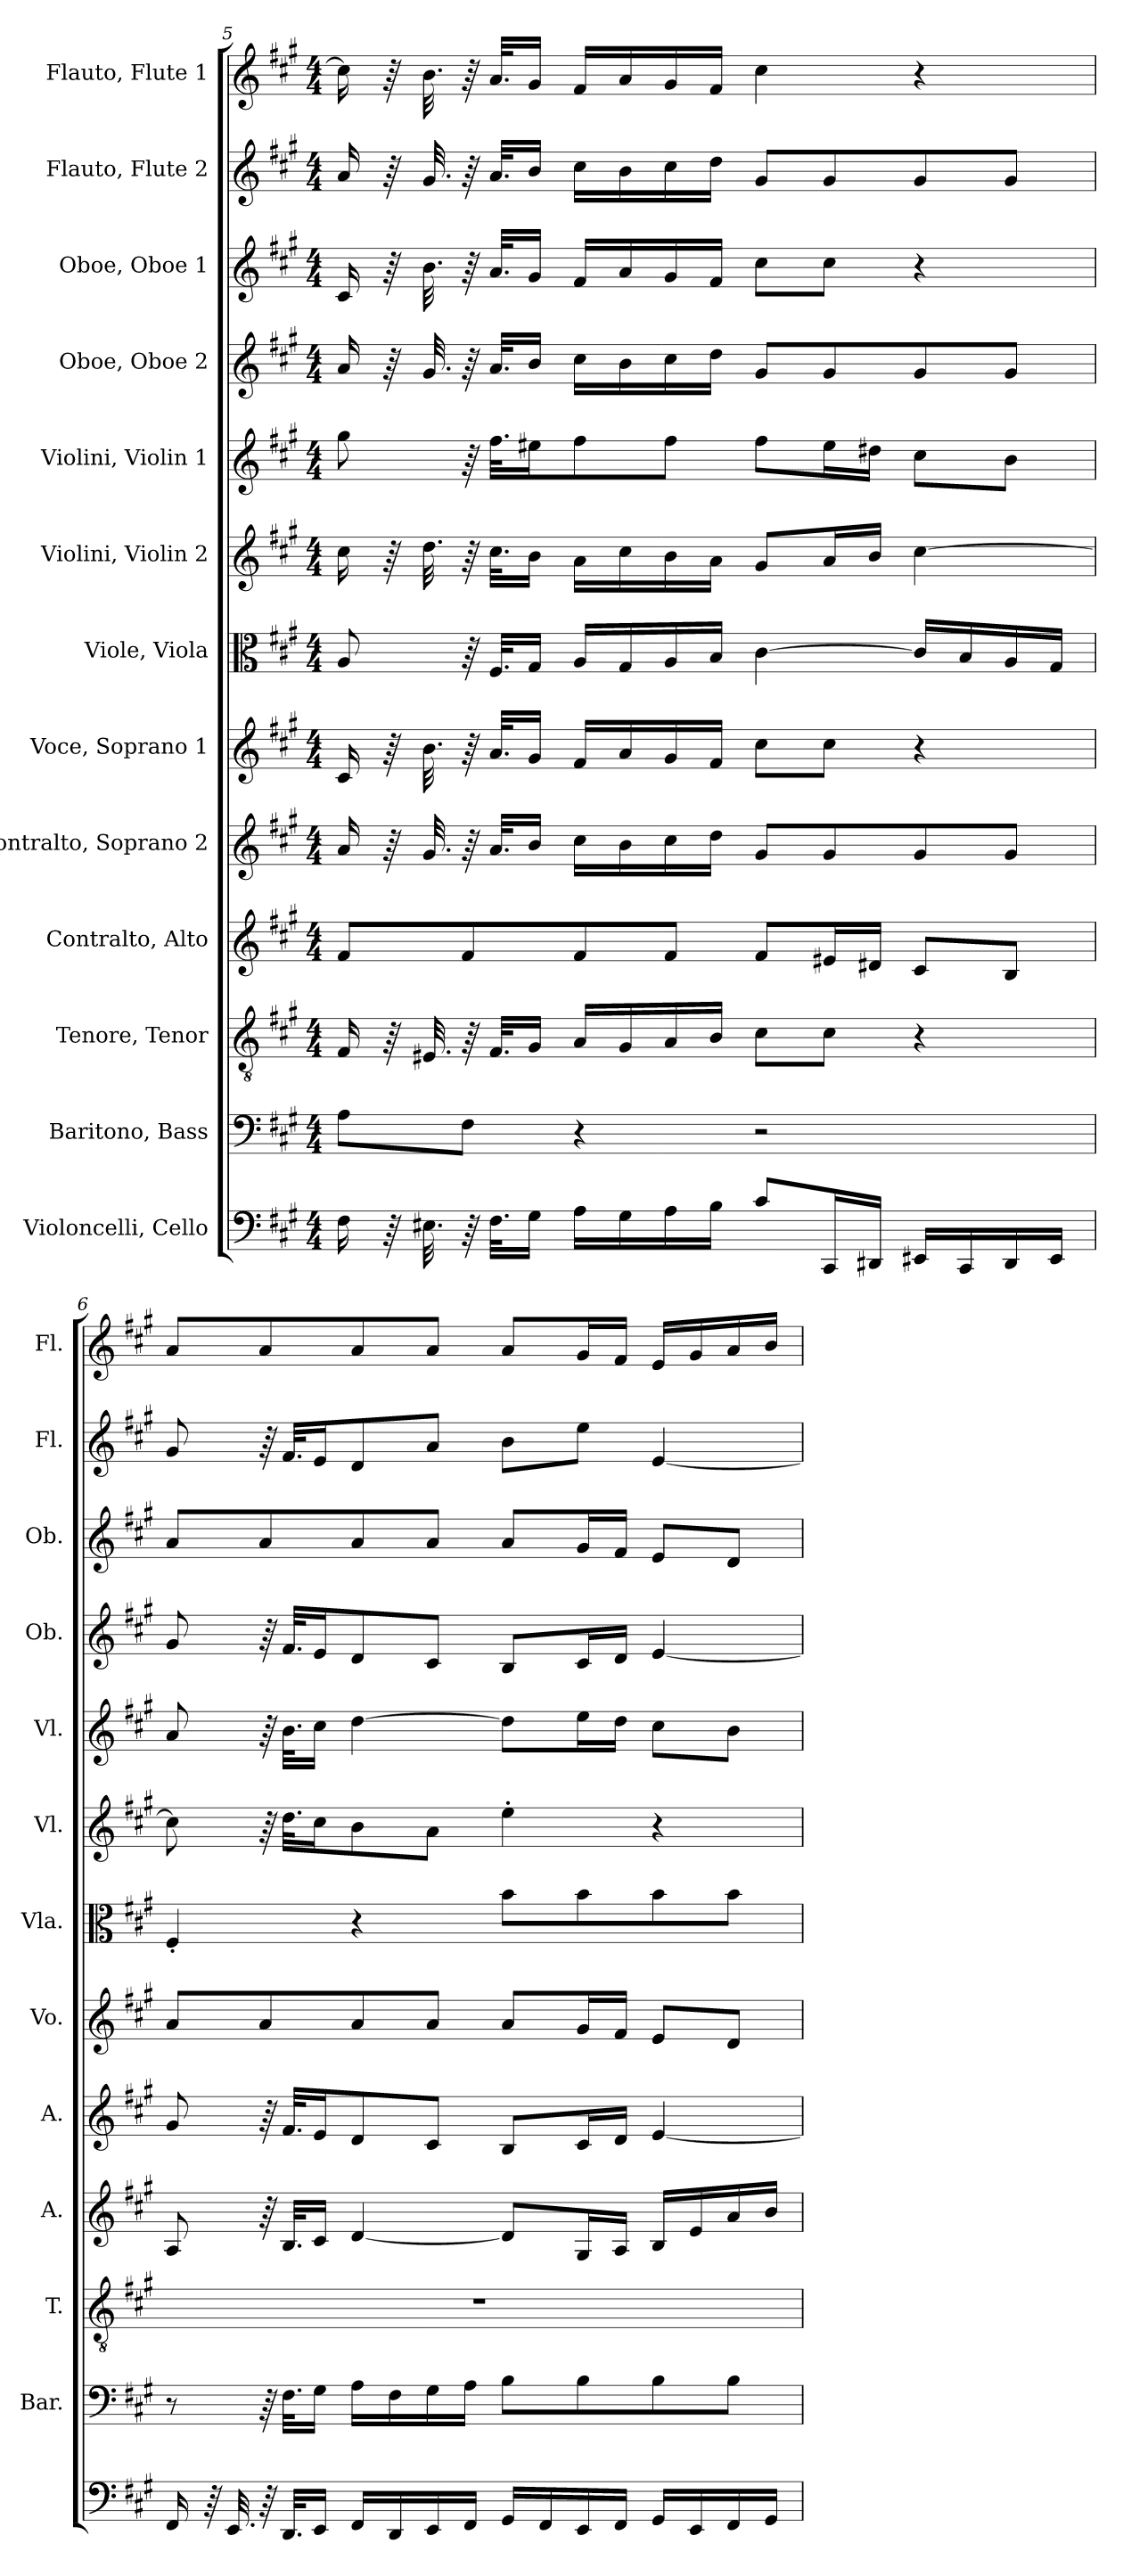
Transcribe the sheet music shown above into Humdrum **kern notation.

**kern	**kern	**kern	**kern	**kern	**kern	**kern	**kern	**kern	**kern	**kern	**kern	**kern
*part13	*part12	*part11	*part10	*part9	*part8	*part7	*part6	*part5	*part4	*part3	*part2	*part1
*staff13	*staff12	*staff11	*staff10	*staff9	*staff8	*staff7	*staff6	*staff5	*staff4	*staff3	*staff2	*staff1
*I"Violoncelli, Cello	*I"Baritono, Bass	*I"Tenore, Tenor	*I"Contralto, Alto	*I"Contralto, Soprano 2	*I"Voce, Soprano 1	*I"Viole, Viola	*I"Violini, Violin 2	*I"Violini, Violin 1	*I"Oboe, Oboe 2	*I"Oboe, Oboe 1	*I"Flauto, Flute 2	*I"Flauto, Flute 1
*	*I'Bar.	*I'T.	*I'A.	*I'A.	*I'Vo.	*I'Vla.	*I'Vl.	*I'Vl.	*I'Ob.	*I'Ob.	*I'Fl.	*I'Fl.
!!LO:PB:g=z
*clefF4	*clefF4	*clefGv2	*clefG2	*clefG2	*clefG2	*clefC3	*clefG2	*clefG2	*clefG2	*clefG2	*clefG2	*clefG2
*k[f#c#g#]	*k[f#c#g#]	*k[f#c#g#]	*k[f#c#g#]	*k[f#c#g#]	*k[f#c#g#]	*k[f#c#g#]	*k[f#c#g#]	*k[f#c#g#]	*k[f#c#g#]	*k[f#c#g#]	*k[f#c#g#]	*k[f#c#g#]
*M4/4	*M4/4	*M4/4	*M4/4	*M4/4	*M4/4	*M4/4	*M4/4	*M4/4	*M4/4	*M4/4	*M4/4	*M4/4
=5	=5	=5	=5	=5	=5	=5	=5	=5	=5	=5	=5	=5
16F#\	8A\L	16F#/	8f#/L	16a/	16c#/	8A/	16cc#\	8gg#\	16a/	16c#/	16a/	16cc#\]
64r	.	64r	.	64r	64r	.	64r	.	64r	64r	64r	64r
32.E#X\	.	32.E#X/	.	32.g#/	32.b\	.	32.dd\	.	32.g#/	32.b\	32.g#/	32.b\
64r	8F#\J	64r	8f#/	64r	64r	64r	64r	64r	64r	64r	64r	64r
32.F#\KLL	.	32.F#/KLL	.	32.a/KLL	32.a/KLL	32.F#/KLL	32.cc#\KLL	32.ff#\KLL	32.a/KLL	32.a/KLL	32.a/KLL	32.a/KLL
16G#\JJ	.	16G#/JJ	.	16b/JJ	16g#/JJ	16G#/JJ	16b\JJ	16ee#X\J	16b/JJ	16g#/JJ	16b/JJ	16g#/JJ
16A\LL	4r	16A/LL	8f#/	16cc#\LL	16f#/LL	16A/LL	16a\LL	8ff#\	16cc#\LL	16f#/LL	16cc#\LL	16f#/LL
16G#\	.	16G#/	.	16b\	16a/	16G#/	16cc#\	.	16b\	16a/	16b\	16a/
16A\	.	16A/	8f#/J	16cc#\	16g#/	16A/	16b\	8ff#\J	16cc#\	16g#/	16cc#\	16g#/
16B\JJ	.	16B/JJ	.	16dd\JJ	16f#/JJ	16B/JJ	16a\JJ	.	16dd\JJ	16f#/JJ	16dd\JJ	16f#/JJ
8c#/L	2r	8c#\L	8f#/L	8g#/L	8cc#\L	[4c#\	8g#/L	8ff#\L	8g#/L	8cc#\L	8g#/L	4cc#\
16CC#/L	.	8c#\J	16e#X/L	8g#/	8cc#\J	.	16a/L	16ee#\L	8g#/	8cc#\J	8g#/	.
16DD#X/JJ	.	.	16d#X/JJ	.	.	.	16b/JJ	16dd#X\JJ	.	.	.	.
16EE#X/LL	.	4r	8c#/L	8g#/	4r	16c#/LL]	[4cc#\	8cc#\L	8g#/	4r	8g#/	4r
16CC#/	.	.	.	.	.	16B/	.	.	.	.	.	.
16DD#/	.	.	8B/J	8g#/J	.	16A/	.	8b\J	8g#/J	.	8g#/J	.
16EE#/JJ	.	.	.	.	.	16G#/JJ	.	.	.	.	.	.
!!LO:PB:g=z
=6	=6	=6	=6	=6	=6	=6	=6	=6	=6	=6	=6	=6
16FF#/	8r	1r	8A/	8g#/	8a/L	4F#'/	8cc#\]	8a/	8g#/	8a/L	8g#/	8a/L
64r	.	.	.	.	.	.	.	.	.	.	.	.
32.EE/	.	.	.	.	.	.	.	.	.	.	.	.
64r	64r	.	64r	64r	8a/	.	64r	64r	64r	8a/	64r	8a/
32.DD/KLL	32.F#\KLL	.	32.B/KLL	32.f#/KLL	.	.	32.dd\KLL	32.b\KLL	32.f#/KLL	.	32.f#/KLL	.
16EE/JJ	16G#\JJ	.	16c#/JJ	16e/J	.	.	16cc#\J	16cc#\JJ	16e/J	.	16e/J	.
16FF#/LL	16A\LL	.	[4d/	8d/	8a/	4r	8b\	[4dd\	8d/	8a/	8d/	8a/
16DD/	16F#\	.	.	.	.	.	.	.	.	.	.	.
16EE/	16G#\	.	.	8c#/J	8a/J	.	8a\J	.	8c#/J	8a/J	8a/J	8a/J
16FF#/JJ	16A\JJ	.	.	.	.	.	.	.	.	.	.	.
16GG#/LL	8B\L	.	8d/L]	8B/L	8a/L	8b\L	4ee'\	8dd\L]	8B/L	8a/L	8b\L	8a/L
16FF#/	.	.	.	.	.	.	.	.	.	.	.	.
16EE/	8B\	.	16G#/L	16c#/L	16g#/L	8b\	.	16ee\L	16c#/L	16g#/L	8ee\J	16g#/L
16FF#/JJ	.	.	16A/JJ	16d/JJ	16f#/JJ	.	.	16dd\JJ	16d/JJ	16f#/JJ	.	16f#/JJ
16GG#/LL	8B\	.	16B/LL	[4e/	8e/L	8b\	4r	8cc#\L	[4e/	8e/L	[4e/	16e/LL
16EE/	.	.	16e/	.	.	.	.	.	.	.	.	16g#/
16FF#/	8B\J	.	16a/	.	8d/J	8b\J	.	8b\J	.	8d/J	.	16a/
16GG#/JJ	.	.	16b/JJ	.	.	.	.	.	.	.	.	16b/JJ
=	=	=	=	=	=	=	=	=	=	=	=	=
*-	*-	*-	*-	*-	*-	*-	*-	*-	*-	*-	*-	*-
